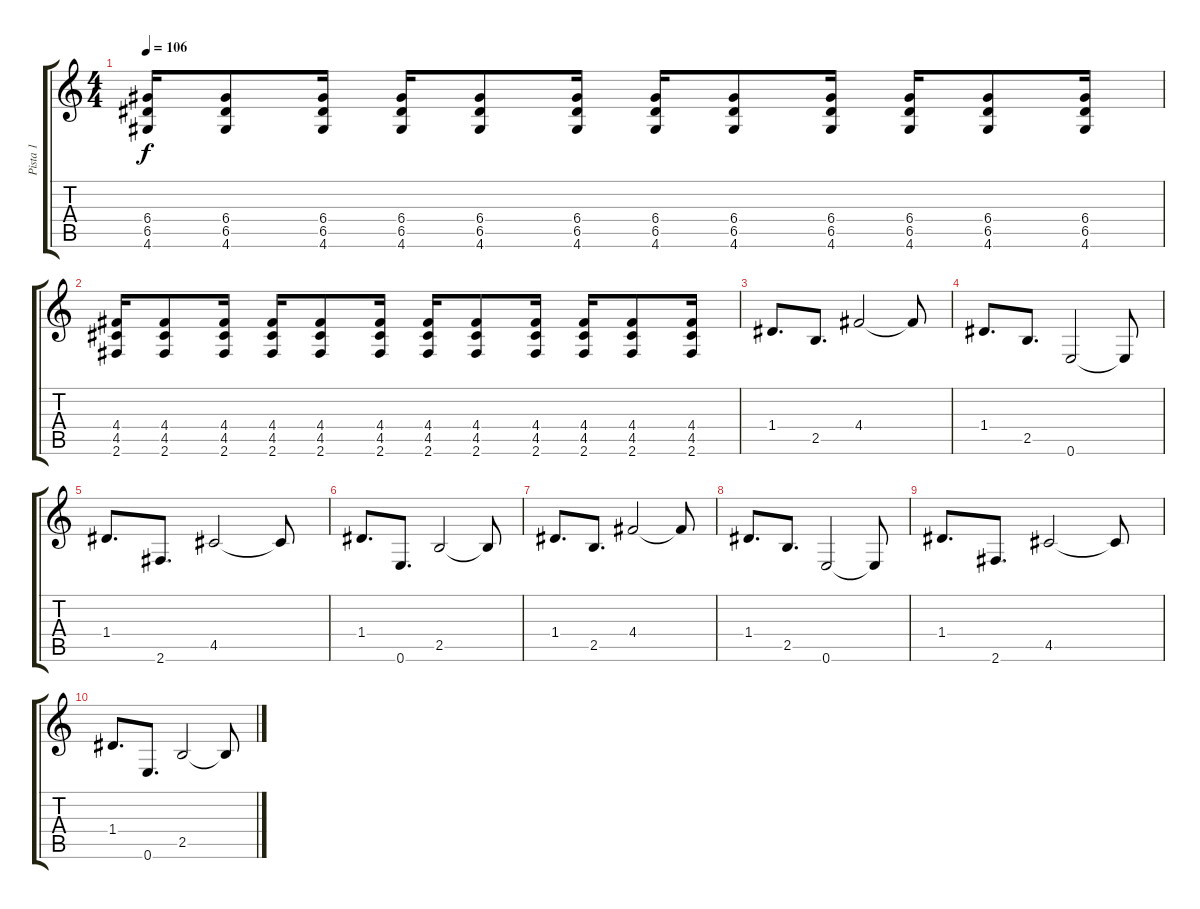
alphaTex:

\track ("Pista 1" "Pista 1") {instrument distortionguitar}
\staff {score tabs}
\tuning (E4 B3 G3 D3 A2 E2) {hide}
\ts (4 4)
\tempo 106
\clef g2
\ks c
(6.4 6.5 4.6).16{dy f} (6.4 6.5 4.6).8 (6.4 6.5 4.6).16 (6.4 6.5 4.6).16 (6.4 6.5 4.6).8 (6.4 6.5 4.6).16 (6.4 6.5 4.6).16 (6.4 6.5 4.6).8 (6.4 6.5 4.6).16 (6.4 6.5 4.6).16 (6.4 6.5 4.6).8 (6.4 6.5 4.6).16 |
(4.4 4.5 2.6).16 (4.4 4.5 2.6).8 (4.4 4.5 2.6).16 (4.4 4.5 2.6).16 (4.4 4.5 2.6).8 (4.4 4.5 2.6).16 (4.4 4.5 2.6).16 (4.4 4.5 2.6).8 (4.4 4.5 2.6).16 (4.4 4.5 2.6).16 (4.4 4.5 2.6).8 (4.4 4.5 2.6).16 |
1.4.8{d} 2.5.8{d} 4.4.2 4.4{t}.8 |
1.4.8{d} 2.5.8{d} 0.6.2 0.6{t}.8 |
1.4.8{d} 2.6.8{d} 4.5.2 4.5{t}.8 |
1.4.8{d} 0.6.8{d} 2.5.2 2.5{t}.8 |
1.4.8{d} 2.5.8{d} 4.4.2 4.4{t}.8 |
1.4.8{d} 2.5.8{d} 0.6.2 0.6{t}.8 |
1.4.8{d} 2.6.8{d} 4.5.2 4.5{t}.8 |
1.4.8{d} 0.6.8{d} 2.5.2 2.5{t}.8
